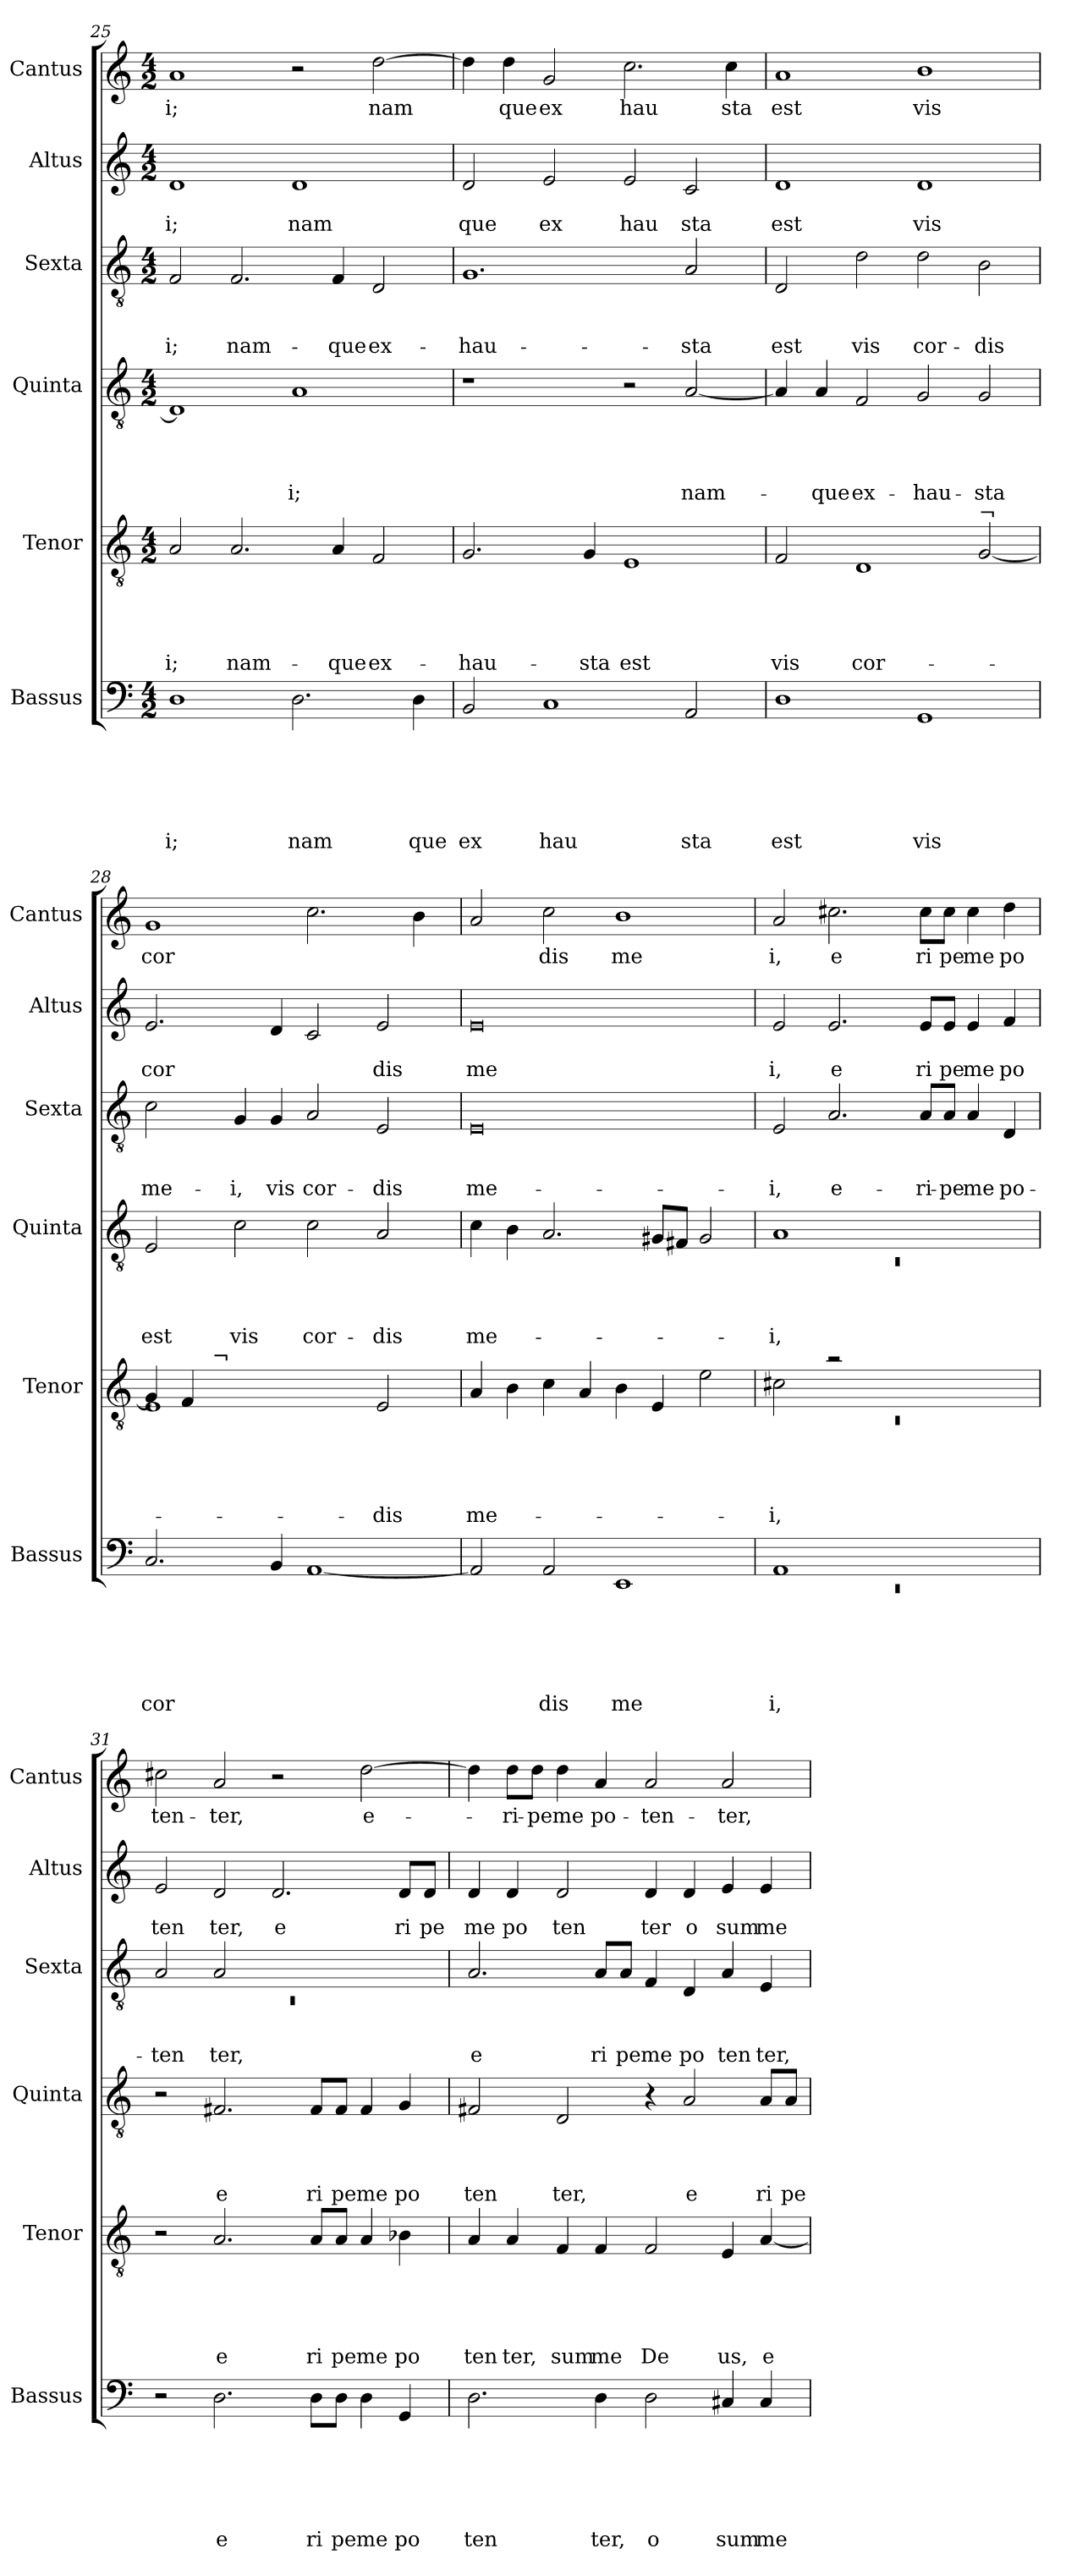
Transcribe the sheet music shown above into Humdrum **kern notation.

**kern	**text	**text	**text	**text	**text	**text	**kern	**text	**text	**text	**text	**text	**kern	**text	**text	**text	**text	**kern	**text	**text	**text	**kern	**text	**text	**kern	**text
*part6	*part6	*part6	*part6	*part6	*part6	*part6	*part5	*part5	*part5	*part5	*part5	*part5	*part4	*part4	*part4	*part4	*part4	*part3	*part3	*part3	*part3	*part2	*part2	*part2	*part1	*part1
*staff6	*staff6	*staff6	*staff6	*staff6	*staff6	*staff6	*staff5	*staff5	*staff5	*staff5	*staff5	*staff5	*staff4	*staff4	*staff4	*staff4	*staff4	*staff3	*staff3	*staff3	*staff3	*staff2	*staff2	*staff2	*staff1	*staff1
*I"Bassus	*	*	*	*	*	*	*I"Tenor	*	*	*	*	*	*I"Quinta	*	*	*	*	*I"Sexta	*	*	*	*I"Altus	*	*	*I"Cantus	*
*I'Bassus	*	*	*	*	*	*	*I'Tenor	*	*	*	*	*	*I'Quinta	*	*	*	*	*I'Sexta	*	*	*	*I'Altus	*	*	*I'Cantus	*
!!LO:PB:g=z
*clefF4	*	*	*	*	*	*	*clefGv2	*	*	*	*	*	*clefGv2	*	*	*	*	*clefGv2	*	*	*	*clefG2	*	*	*clefG2	*
*k[]	*	*	*	*	*	*	*k[]	*	*	*	*	*	*k[]	*	*	*	*	*k[]	*	*	*	*k[]	*	*	*k[]	*
*C:	*	*	*	*	*	*	*C:	*	*	*	*	*	*C:	*	*	*	*	*C:	*	*	*	*C:	*	*	*C:	*
*M4/2	*	*	*	*	*	*	*M4/2	*	*	*	*	*	*M4/2	*	*	*	*	*M4/2	*	*	*	*M4/2	*	*	*M4/2	*
=25	=25	=25	=25	=25	=25	=25	=25	=25	=25	=25	=25	=25	=25	=25	=25	=25	=25	=25	=25	=25	=25	=25	=25	=25	=25	=25
!	!	!	!	!	!	!LO:LY:b	!	!	!	!	!	!LO:LY:b	!	!	!	!	!	!	!	!	!LO:LY:b	!	!	!LO:LY:b	!	!LO:LY:b
1D	.	.	.	.	.	i;	2A/	.	.	.	.	i;	1D]	.	.	.	.	2F/	.	.	i;	1d	.	i;	1a	-i;
!	!	!	!	!	!	!	!	!	!	!	!	!LO:LY:b	!	!	!	!	!	!	!	!	!LO:LY:b	!	!	!	!	!
.	.	.	.	.	.	.	2.A/	.	.	.	.	nam-	.	.	.	.	.	2.F/	.	.	nam-	.	.	.	.	.
!	!	!	!	!	!	!LO:LY:b	!	!	!	!	!	!	!	!	!	!	!LO:LY:b	!	!	!	!	!	!	!LO:LY:b	!	!
2.D\	.	.	.	.	.	nam	.	.	.	.	.	.	1A	.	.	.	i;	.	.	.	.	1d	.	nam	2r	.
!	!	!	!	!	!	!	!	!	!	!	!	!LO:LY:b	!	!	!	!	!	!	!	!	!LO:LY:b	!	!	!	!	!
.	.	.	.	.	.	.	4A/	.	.	.	.	-que	.	.	.	.	.	4F/	.	.	-que	.	.	.	.	.
!	!	!	!	!	!	!	!	!	!	!	!	!LO:LY:b	!	!	!	!	!	!	!	!	!LO:LY:b	!	!	!	!	!LO:LY:b
.	.	.	.	.	.	.	2F/	.	.	.	.	ex-	.	.	.	.	.	2D/	.	.	ex-	.	.	.	[>2dd\	nam
!	!	!	!	!	!	!LO:LY:b	!	!	!	!	!	!	!	!	!	!	!	!	!	!	!	!	!	!	!	!
4D\	.	.	.	.	.	que	.	.	.	.	.	.	.	.	.	.	.	.	.	.	.	.	.	.	.	.
=26	=26	=26	=26	=26	=26	=26	=26	=26	=26	=26	=26	=26	=26	=26	=26	=26	=26	=26	=26	=26	=26	=26	=26	=26	=26	=26
!	!	!	!	!	!	!LO:LY:b	!	!	!	!	!	!LO:LY:b	!	!	!	!	!	!	!	!	!LO:LY:b	!	!	!LO:LY:b	!	!
2BB/	.	.	.	.	.	ex	2.G/	.	.	.	.	-hau-	1r	.	.	.	.	1.G	.	.	-hau-	2d/	.	que	4dd\]	.
!	!	!	!	!	!	!	!	!	!	!	!	!	!	!	!	!	!	!	!	!	!	!	!	!	!	!LO:LY:b
.	.	.	.	.	.	.	.	.	.	.	.	.	.	.	.	.	.	.	.	.	.	.	.	.	4dd\	que
!	!	!	!	!	!	!LO:LY:b	!	!	!	!	!	!	!	!	!	!	!	!	!	!	!	!	!	!LO:LY:b	!	!LO:LY:b
1C	.	.	.	.	.	hau	.	.	.	.	.	.	.	.	.	.	.	.	.	.	.	2e/	.	ex	2g/	ex
!	!	!	!	!	!	!	!	!	!	!	!	!LO:LY:b	!	!	!	!	!	!	!	!	!	!	!	!	!	!
.	.	.	.	.	.	.	4G/	.	.	.	.	-sta	.	.	.	.	.	.	.	.	.	.	.	.	.	.
!	!	!	!	!	!	!	!	!	!	!	!	!LO:LY:b	!	!	!	!	!	!	!	!	!	!	!	!LO:LY:b	!	!LO:LY:b
.	.	.	.	.	.	.	1E	.	.	.	.	est	2r	.	.	.	.	.	.	.	.	2e/	.	hau	2.cc\	hau
!	!	!	!	!	!	!LO:LY:b	!	!	!	!	!	!	!	!	!	!	!LO:LY:b	!	!	!	!LO:LY:b	!	!	!LO:LY:b	!	!
2AA/	.	.	.	.	.	sta	.	.	.	.	.	.	[<2A/	.	.	.	nam-	2A/	.	.	-sta	2c/	.	sta	.	.
!	!	!	!	!	!	!	!	!	!	!	!	!	!	!	!	!	!	!	!	!	!	!	!	!	!	!LO:LY:b
.	.	.	.	.	.	.	.	.	.	.	.	.	.	.	.	.	.	.	.	.	.	.	.	.	4cc\	sta
=27	=27	=27	=27	=27	=27	=27	=27	=27	=27	=27	=27	=27	=27	=27	=27	=27	=27	=27	=27	=27	=27	=27	=27	=27	=27	=27
!	!	!	!	!	!	!LO:LY:b	!	!	!	!	!	!LO:LY:b	!	!	!	!	!	!	!	!	!LO:LY:b	!	!	!LO:LY:b	!	!LO:LY:b
1D	.	.	.	.	.	est	2F/	.	.	.	.	vis	4A/]	.	.	.	.	2D/	.	.	est	1d	.	est	1a	est
!	!	!	!	!	!	!	!	!	!	!	!	!	!	!	!	!	!LO:LY:b	!	!	!	!	!	!	!	!	!
.	.	.	.	.	.	.	.	.	.	.	.	.	4A/	.	.	.	-que	.	.	.	.	.	.	.	.	.
!	!	!	!	!	!	!	!	!	!	!	!	!LO:LY:b	!	!	!	!	!LO:LY:b	!	!	!	!LO:LY:b	!	!	!	!	!
.	.	.	.	.	.	.	1D	.	.	.	.	cor-	2F/	.	.	.	ex-	2d\	.	.	vis	.	.	.	.	.
!	!	!	!	!	!	!LO:LY:b	!	!	!	!	!	!	!	!	!	!	!LO:LY:b	!	!	!	!LO:LY:b	!	!	!LO:LY:b	!	!LO:LY:b
1GG	.	.	.	.	.	vis	.	.	.	.	.	.	2G/	.	.	.	-hau-	2d\	.	.	cor-	1d	.	vis	1b	vis
!	!	!	!	!	!	!	!LO:TX:a:t=¬	!	!	!	!	!	!	!	!	!	!	!	!	!	!	!	!	!	!	!
!	!	!	!	!	!	!	!	!	!	!	!	!	!	!	!	!	!LO:LY:b	!	!	!	!LO:LY:b	!	!	!	!	!
.	.	.	.	.	.	.	[<2G/	.	.	.	.	.	2G/	.	.	.	-sta	2B\	.	.	-dis	.	.	.	.	.
=28	=28	=28	=28	=28	=28	=28	=28	=28	=28	=28	=28	=28	=28	=28	=28	=28	=28	=28	=28	=28	=28	=28	=28	=28	=28	=28
!	!	!	!	!	!	!LO:LY:b	!	!	!	!	!	!	!	!	!	!	!LO:LY:b	!	!	!	!LO:LY:b	!	!	!LO:LY:b	!	!LO:LY:b
*	*	*	*	*	*	*	*^	*	*	*	*	*	*	*	*	*	*	*	*	*	*	*	*	*	*	*
*	*	*	*	*	*	*	*	*^	*	*	*	*	*	*	*	*	*	*	*	*	*	*	*	*	*	*	*
2.C/	.	.	.	.	.	cor	4G/]	1E	4ryy	.	.	.	.	.	2E/	.	.	.	est	2c\	.	.	me-	2.e/	.	cor	1g	cor
.	.	.	.	.	.	.	4F/	.	8ryy	.	.	.	.	.	.	.	.	.	.	.	.	.	.	.	.	.	.	.
.	.	.	.	.	.	.	.	.	64ryy	.	.	.	.	.	.	.	.	.	.	.	.	.	.	.	.	.	.	.
!	!	!	!	!	!	!	!	!	!LO:TX:a:t=¬	!	!	!	!	!	!	!	!	!	!	!	!	!	!	!	!	!	!	!
.	.	.	.	.	.	.	.	.	1ryy	.	.	.	.	.	.	.	.	.	.	.	.	.	.	.	.	.	.	.
!	!	!	!	!	!	!	!	!	!	!	!	!	!	!	!	!	!	!	!LO:LY:b	!	!	!	!LO:LY:b	!	!	!	!	!
.	.	.	.	.	.	.	1ryy	.	.	.	.	.	.	.	2c\	.	.	.	vis	4G/	.	.	-i,	.	.	.	.	.
!	!	!	!	!	!	!	!	!	!	!	!	!	!	!	!	!	!	!	!	!	!	!	!LO:LY:b	!	!	!	!	!
4BB/	.	.	.	.	.	.	.	.	.	.	.	.	.	.	.	.	.	.	.	4G/	.	.	vis	4d/	.	.	.	.
!	!	!	!	!	!	!	!	!	!	!	!	!	!	!	!	!	!	!	!LO:LY:b	!	!	!	!LO:LY:b	!	!	!	!	!
[<1AA	.	.	.	.	.	.	.	1ryy	.	.	.	.	.	.	2c\	.	.	.	cor-	2A/	.	.	cor-	2c/	.	.	2.cc\	.
.	.	.	.	.	.	.	.	.	2ryy	.	.	.	.	.	.	.	.	.	.	.	.	.	.	.	.	.	.	.
!	!	!	!	!	!	!	!	!	!	!	!	!	!	!LO:LY:b	!	!	!	!	!LO:LY:b	!	!	!	!LO:LY:b	!	!	!LO:LY:b	!	!
.	.	.	.	.	.	.	2E/	.	.	.	.	.	.	-dis	2A/	.	.	.	-dis	2E/	.	.	-dis	2e/	.	dis	.	.
.	.	.	.	.	.	.	.	.	.	.	.	.	.	.	.	.	.	.	.	.	.	.	.	.	.	.	4b\	.
.	.	.	.	.	.	.	.	.	16..ryy	.	.	.	.	.	.	.	.	.	.	.	.	.	.	.	.	.	.	.
=29	=29	=29	=29	=29	=29	=29	=29	=29	=29	=29	=29	=29	=29	=29	=29	=29	=29	=29	=29	=29	=29	=29	=29	=29	=29	=29	=29	=29
!	!	!	!	!	!	!	!	!	!	!	!	!	!	!LO:LY:b	!	!	!	!	!LO:LY:b	!	!	!	!LO:LY:b	!	!	!LO:LY:b	!	!
*	*	*	*	*	*	*	*v	*v	*v	*	*	*	*	*	*	*	*	*	*	*	*	*	*	*	*	*	*	*
2AA/]	.	.	.	.	.	.	4A/	.	.	.	.	me-	4c\	.	.	.	me-	0E	.	.	me-	0e	.	me	2a/	.
.	.	.	.	.	.	.	4B\	.	.	.	.	.	4B\	.	.	.	.	.	.	.	.	.	.	.	.	.
!	!	!	!	!	!	!LO:LY:b	!	!	!	!	!	!	!	!	!	!	!	!	!	!	!	!	!	!	!	!LO:LY:b
2AA/	.	.	.	.	.	dis	4c\	.	.	.	.	.	2.A/	.	.	.	.	.	.	.	.	.	.	.	2cc\	dis
.	.	.	.	.	.	.	4A/	.	.	.	.	.	.	.	.	.	.	.	.	.	.	.	.	.	.	.
!	!	!	!	!	!	!LO:LY:b	!	!	!	!	!	!	!	!	!	!	!	!	!	!	!	!	!	!	!	!LO:LY:b
1EE	.	.	.	.	.	me	4B\	.	.	.	.	.	.	.	.	.	.	.	.	.	.	.	.	.	1b	me
.	.	.	.	.	.	.	4E/	.	.	.	.	.	8G#X/L	.	.	.	.	.	.	.	.	.	.	.	.	.
.	.	.	.	.	.	.	.	.	.	.	.	.	8F#X/J	.	.	.	.	.	.	.	.	.	.	.	.	.
.	.	.	.	.	.	.	2e\	.	.	.	.	.	2G#/	.	.	.	.	.	.	.	.	.	.	.	.	.
=30	=30	=30	=30	=30	=30	=30	=30	=30	=30	=30	=30	=30	=30	=30	=30	=30	=30	=30	=30	=30	=30	=30	=30	=30	=30	=30
*^	*	*	*	*	*	*	*^	*	*	*	*	*	*^	*	*	*	*	*	*	*	*	*	*	*	*	*
!	!LO:N:vis=1	!	!	!	!	!	!LO:LY:b	!	!LO:N:vis=1	!	!	!	!	!LO:LY:b	!	!LO:N:vis=1	!	!	!	!LO:LY:b	!	!	!	!LO:LY:b	!	!	!LO:LY:b	!	!LO:LY:b
1AA	0rEE	.	.	.	.	.	i,	2c#X\	0rC	.	.	.	.	-i,	1A	0rC	.	.	.	-i,	2E/	.	.	-i,	2e/	.	i,	2a/	i,
!	!	!	!	!	!	!	!	!	!	!	!	!	!	!	!	!	!	!	!	!	!	!	!	!LO:LY:b	!	!	!LO:LY:b	!	!LO:LY:b
.	.	.	.	.	.	.	.	2ra	.	.	.	.	.	.	.	.	.	.	.	.	2.A/	.	.	e-	2.e/	.	e	2.cc#X\	e
1ryy	.	.	.	.	.	.	.	1ryy	.	.	.	.	.	.	1ryy	.	.	.	.	.	.	.	.	.	.	.	.	.	.
!	!	!	!	!	!	!	!	!	!	!	!	!	!	!	!	!	!	!	!	!	!	!	!	!LO:LY:b	!	!	!LO:LY:b	!	!LO:LY:b
.	.	.	.	.	.	.	.	.	.	.	.	.	.	.	.	.	.	.	.	.	8A/L	.	.	-ri-	8e/L	.	ri	8cc#\L	ri
!	!	!	!	!	!	!	!	!	!	!	!	!	!	!	!	!	!	!	!	!	!	!	!	!LO:LY:b	!	!	!LO:LY:b	!	!LO:LY:b
.	.	.	.	.	.	.	.	.	.	.	.	.	.	.	.	.	.	.	.	.	8A/J	.	.	-pe	8e/J	.	pe	8cc#\J	pe
!	!	!	!	!	!	!	!	!	!	!	!	!	!	!	!	!	!	!	!	!	!	!	!	!LO:LY:b	!	!	!LO:LY:b	!	!LO:LY:b
.	.	.	.	.	.	.	.	.	.	.	.	.	.	.	.	.	.	.	.	.	4A/	.	.	me	4e/	.	me	4cc#\	me
!	!	!	!	!	!	!	!	!	!	!	!	!	!	!	!	!	!	!	!	!	!	!	!	!LO:LY:b	!	!	!LO:LY:b	!	!LO:LY:b
.	.	.	.	.	.	.	.	.	.	.	.	.	.	.	.	.	.	.	.	.	4D/	.	.	po-	4f/	.	po	4dd\	po
*v	*v	*	*	*	*	*	*	*	*	*	*	*	*	*	*v	*v	*	*	*	*	*	*	*	*	*	*	*	*	*
*	*	*	*	*	*	*	*v	*v	*	*	*	*	*	*	*	*	*	*	*	*	*	*	*	*	*	*	*
!!LO:LB:g=z
=31	=31	=31	=31	=31	=31	=31	=31	=31	=31	=31	=31	=31	=31	=31	=31	=31	=31	=31	=31	=31	=31	=31	=31	=31	=31	=31
*	*	*	*	*	*	*	*	*	*	*	*	*	*	*	*	*	*	*^	*	*	*	*	*	*	*	*
!	!	!	!	!	!	!	!	!	!	!	!	!	!	!	!	!	!	!	!LO:N:vis=1	!	!	!LO:LY:b	!	!	!LO:LY:b	!	!LO:LY:b
2r	.	.	.	.	.	.	2r	.	.	.	.	.	2r	.	.	.	.	2A/	0rC	.	.	-ten	2e/	.	ten	2cc#X\	ten-
!	!	!	!	!	!	!LO:LY:b	!	!	!	!	!	!LO:LY:b	!	!	!	!	!LO:LY:b	!	!	!	!	!LO:LY:b	!	!	!LO:LY:b	!	!LO:LY:b
2.D\	.	.	.	.	.	e	2.A/	.	.	.	.	e	2.F#X/	.	.	.	e	2A/	.	.	.	ter,	2d/	.	ter,	2a/	-ter,
!	!	!	!	!	!	!	!	!	!	!	!	!	!	!	!	!	!	!	!	!	!	!	!	!	!LO:LY:b	!	!
.	.	.	.	.	.	.	.	.	.	.	.	.	.	.	.	.	.	1ryy	.	.	.	.	2.d/	.	e	2r	.
!	!	!	!	!	!	!LO:LY:b	!	!	!	!	!	!LO:LY:b	!	!	!	!	!LO:LY:b	!	!	!	!	!	!	!	!	!	!
8D\L	.	.	.	.	.	ri	8A/L	.	.	.	.	ri	8F#/L	.	.	.	ri	.	.	.	.	.	.	.	.	.	.
!	!	!	!	!	!	!LO:LY:b	!	!	!	!	!	!LO:LY:b	!	!	!	!	!LO:LY:b	!	!	!	!	!	!	!	!	!	!
8D\J	.	.	.	.	.	pe	8A/J	.	.	.	.	pe	8F#/J	.	.	.	pe	.	.	.	.	.	.	.	.	.	.
!	!	!	!	!	!	!LO:LY:b	!	!	!	!	!	!LO:LY:b	!	!	!	!	!LO:LY:b	!	!	!	!	!	!	!	!	!	!LO:LY:b
4D\	.	.	.	.	.	me	4A/	.	.	.	.	me	4F#/	.	.	.	me	.	.	.	.	.	.	.	.	[>2dd\	e-
!	!	!	!	!	!	!LO:LY:b	!	!	!	!	!	!LO:LY:b	!	!	!	!	!LO:LY:b	!	!	!	!	!	!	!	!LO:LY:b	!	!
4GG/	.	.	.	.	.	po	4B-X\	.	.	.	.	po	4G/	.	.	.	po	.	.	.	.	.	8d/L	.	ri	.	.
!	!	!	!	!	!	!	!	!	!	!	!	!	!	!	!	!	!	!	!	!	!	!	!	!	!LO:LY:b	!	!
.	.	.	.	.	.	.	.	.	.	.	.	.	.	.	.	.	.	.	.	.	.	.	8d/J	.	pe	.	.
*	*	*	*	*	*	*	*	*	*	*	*	*	*	*	*	*	*	*v	*v	*	*	*	*	*	*	*	*
=32	=32	=32	=32	=32	=32	=32	=32	=32	=32	=32	=32	=32	=32	=32	=32	=32	=32	=32	=32	=32	=32	=32	=32	=32	=32	=32
!	!	!	!	!	!	!LO:LY:b	!	!	!	!	!	!LO:LY:b	!	!	!	!	!LO:LY:b	!	!	!	!LO:LY:b	!	!	!LO:LY:b	!	!
2.D\	.	.	.	.	.	ten	4A/	.	.	.	.	ten	2F#X/	.	.	.	ten	2.A/	.	.	e	4d/	.	me	4dd\]	.
!	!	!	!	!	!	!	!	!	!	!	!	!LO:LY:b	!	!	!	!	!	!	!	!	!	!	!	!LO:LY:b	!	!LO:LY:b
.	.	.	.	.	.	.	4A/	.	.	.	.	ter,	.	.	.	.	.	.	.	.	.	4d/	.	po	8dd\L	-ri-
!	!	!	!	!	!	!	!	!	!	!	!	!	!	!	!	!	!	!	!	!	!	!	!	!	!	!LO:LY:b
.	.	.	.	.	.	.	.	.	.	.	.	.	.	.	.	.	.	.	.	.	.	.	.	.	8dd\J	-pe
!	!	!	!	!	!	!	!	!	!	!	!	!LO:LY:b	!	!	!	!	!LO:LY:b	!	!	!	!	!	!	!LO:LY:b	!	!LO:LY:b
.	.	.	.	.	.	.	4F/	.	.	.	.	sum	2D/	.	.	.	ter,	.	.	.	.	2d/	.	ten	4dd\	me
!	!	!	!	!	!	!LO:LY:b	!	!	!	!	!	!LO:LY:b	!	!	!	!	!	!	!	!	!LO:LY:b	!	!	!	!	!LO:LY:b
4D\	.	.	.	.	.	ter,	4F/	.	.	.	.	me	.	.	.	.	.	8A/L	.	.	ri	.	.	.	4a/	po-
!	!	!	!	!	!	!	!	!	!	!	!	!	!	!	!	!	!	!	!	!	!LO:LY:b	!	!	!	!	!
.	.	.	.	.	.	.	.	.	.	.	.	.	.	.	.	.	.	8A/J	.	.	pe	.	.	.	.	.
!	!	!	!	!	!	!LO:LY:b	!	!	!	!	!	!LO:LY:b	!	!	!	!	!	!	!	!	!LO:LY:b	!	!	!LO:LY:b	!	!LO:LY:b
2D\	.	.	.	.	.	o	2F/	.	.	.	.	De	4r	.	.	.	.	4F/	.	.	me	4d/	.	ter	2a/	-ten-
!	!	!	!	!	!	!	!	!	!	!	!	!	!	!	!	!	!LO:LY:b	!	!	!	!LO:LY:b	!	!	!LO:LY:b	!	!
.	.	.	.	.	.	.	.	.	.	.	.	.	2A/	.	.	.	e	4D/	.	.	po	4d/	.	o	.	.
!	!	!	!	!	!	!LO:LY:b	!	!	!	!	!	!LO:LY:b	!	!	!	!	!	!	!	!	!LO:LY:b	!	!	!LO:LY:b	!	!LO:LY:b
4C#X/	.	.	.	.	.	sum	4E/	.	.	.	.	us,	.	.	.	.	.	4A/	.	.	ten	4e/	.	sum	2a/	-ter,
!	!	!	!	!	!	!LO:LY:b	!	!	!	!	!	!LO:LY:b	!	!	!	!	!LO:LY:b	!	!	!	!LO:LY:b	!	!	!LO:LY:b	!	!
4C#/	.	.	.	.	.	me	[<4A/	.	.	.	.	e	8A/L	.	.	.	ri	4E/	.	.	ter,	4e/	.	me	.	.
!	!	!	!	!	!	!	!	!	!	!	!	!	!	!	!	!	!LO:LY:b	!	!	!	!	!	!	!	!	!
.	.	.	.	.	.	.	.	.	.	.	.	.	8A/J	.	.	.	pe	.	.	.	.	.	.	.	.	.
=	=	=	=	=	=	=	=	=	=	=	=	=	=	=	=	=	=	=	=	=	=	=	=	=	=	=
*-	*-	*-	*-	*-	*-	*-	*-	*-	*-	*-	*-	*-	*-	*-	*-	*-	*-	*-	*-	*-	*-	*-	*-	*-	*-	*-
